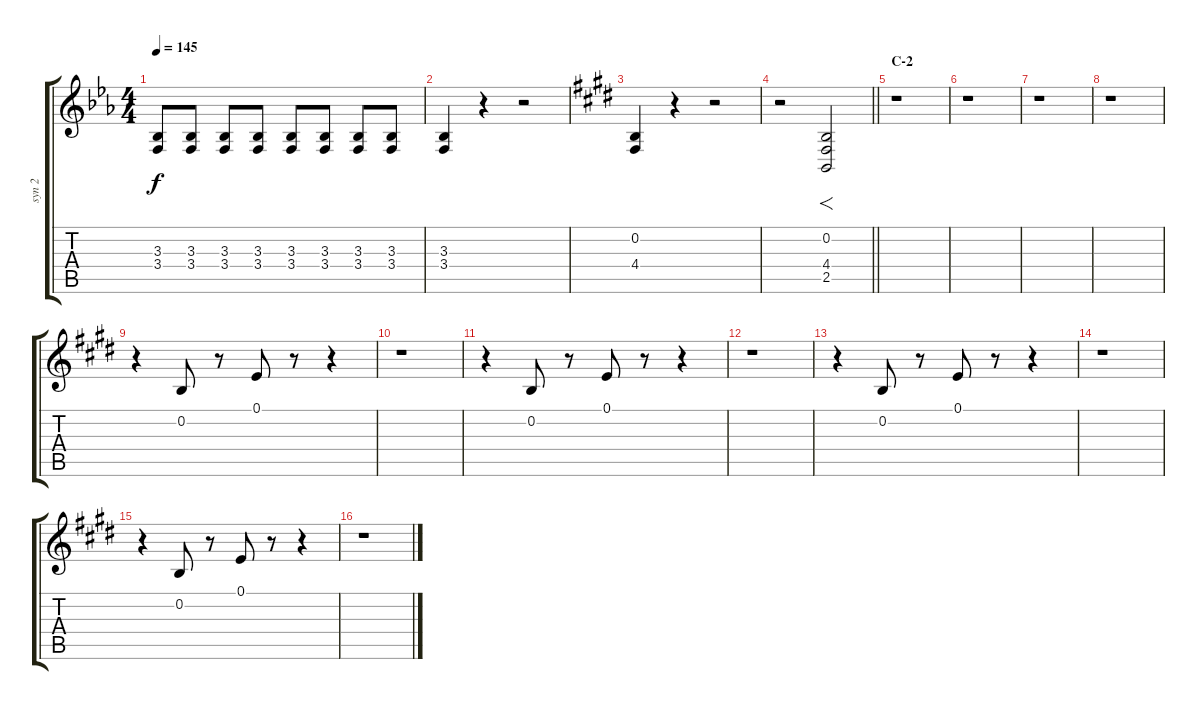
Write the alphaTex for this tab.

\track ("syn 2" "syn 2") {instrument lead6voice}
\staff {score tabs}
\tuning (E4 B3 G3 D3 A2 E2) {hide}
\ts (4 4)
\tempo 145
\clef g2
\ks eb
(3.3 3.4).8{dy f} (3.3 3.4).8 (3.3 3.4).8 (3.3 3.4).8 (3.3 3.4).8 (3.3 3.4).8 (3.3 3.4).8 (3.3 3.4).8 |
(3.3 3.4).4 r.4 r.2 |
\ks e
(0.2 4.4).4 r.4 r.2 |
\barLineRight lightlight
r.2 (0.2 4.4 2.5).2{f} |
\section ("" "C-2")
r.1 |
r.1 |
r.1 |
r.1 |
r.4 0.2.8 r.8 0.1.8 r.8 r.4 |
r.1 |
r.4 0.2.8 r.8 0.1.8 r.8 r.4 |
r.1 |
r.4 0.2.8 r.8 0.1.8 r.8 r.4 |
r.1 |
r.4 0.2.8 r.8 0.1.8 r.8 r.4 |
r.1
